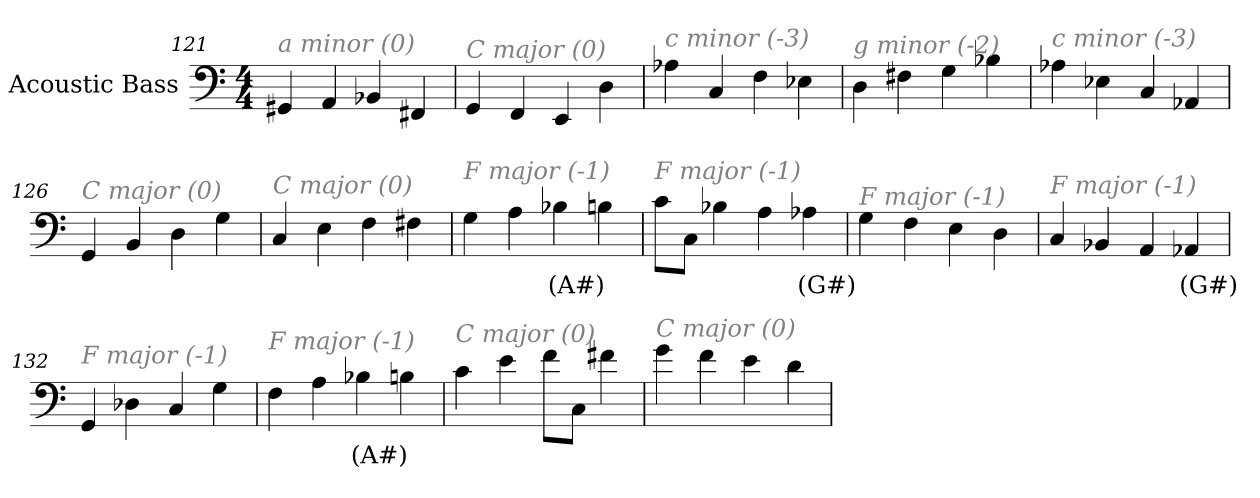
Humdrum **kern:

**kern	**text
*part1	*part1
*staff1	*staff1
*I"Acoustic Bass	*
*clefF4	*
*ITrd7c12	*
*k[]	*
*C:	*
*M4/4	*
=121	=121
!LO:TX:i:color=#808080:t=a minor (0)	!
4GGG#X	.
4AAA	.
4BBB-X	.
4FFF#X	.
=122	=122
!LO:TX:i:color=#808080:t=C major (0)	!
4GGG	.
4FFF	.
4EEE	.
4DD	.
=123	=123
!LO:TX:i:color=#808080:t=c minor (-3)	!
4AA-X	.
4CC	.
4FF	.
4EE-X	.
=124	=124
!LO:TX:i:color=#808080:t=g minor (-2)	!
4DD	.
4FF#X	.
4GG	.
4BB-X	.
=125	=125
!LO:TX:i:color=#808080:t=c minor (-3)	!
4AA-X	.
4EE-X	.
4CC	.
4AAA-X	.
=126	=126
!LO:TX:i:color=#808080:t=C major (0)	!
4GGG	.
4BBB	.
4DD	.
4GG	.
=127	=127
!LO:TX:i:color=#808080:t=C major (0)	!
4CC	.
4EE	.
4FF	.
4FF#X	.
=128	=128
!LO:TX:i:color=#808080:t=F major (-1)	!
4GG	.
4AA	.
4BB-Xi	(A#)
4BB	.
=129	=129
!LO:TX:i:color=#808080:t=F major (-1)	!
8CL	.
8CCJ	.
4BB-X	.
4AA	.
4AA-Xi	(G#)
=130	=130
!LO:TX:i:color=#808080:t=F major (-1)	!
4GG	.
4FF	.
4EE	.
4DD	.
=131	=131
!LO:TX:i:color=#808080:t=F major (-1)	!
4CC	.
4BBB-X	.
4AAA	.
4AAA-Xi	(G#)
=132	=132
!LO:TX:i:color=#808080:t=F major (-1)	!
4GGG	.
4DD-X	.
4CC	.
4GG	.
=133	=133
!LO:TX:i:color=#808080:t=F major (-1)	!
4FF	.
4AA	.
4BB-Xi	(A#)
4BB	.
=134	=134
!LO:TX:i:color=#808080:t=C major (0)	!
4C	.
4E	.
8FL	.
8CCJ	.
4F#X	.
=135	=135
!LO:TX:i:color=#808080:t=C major (0)	!
4G	.
4F	.
4E	.
4D	.
=	=
*-	*-
